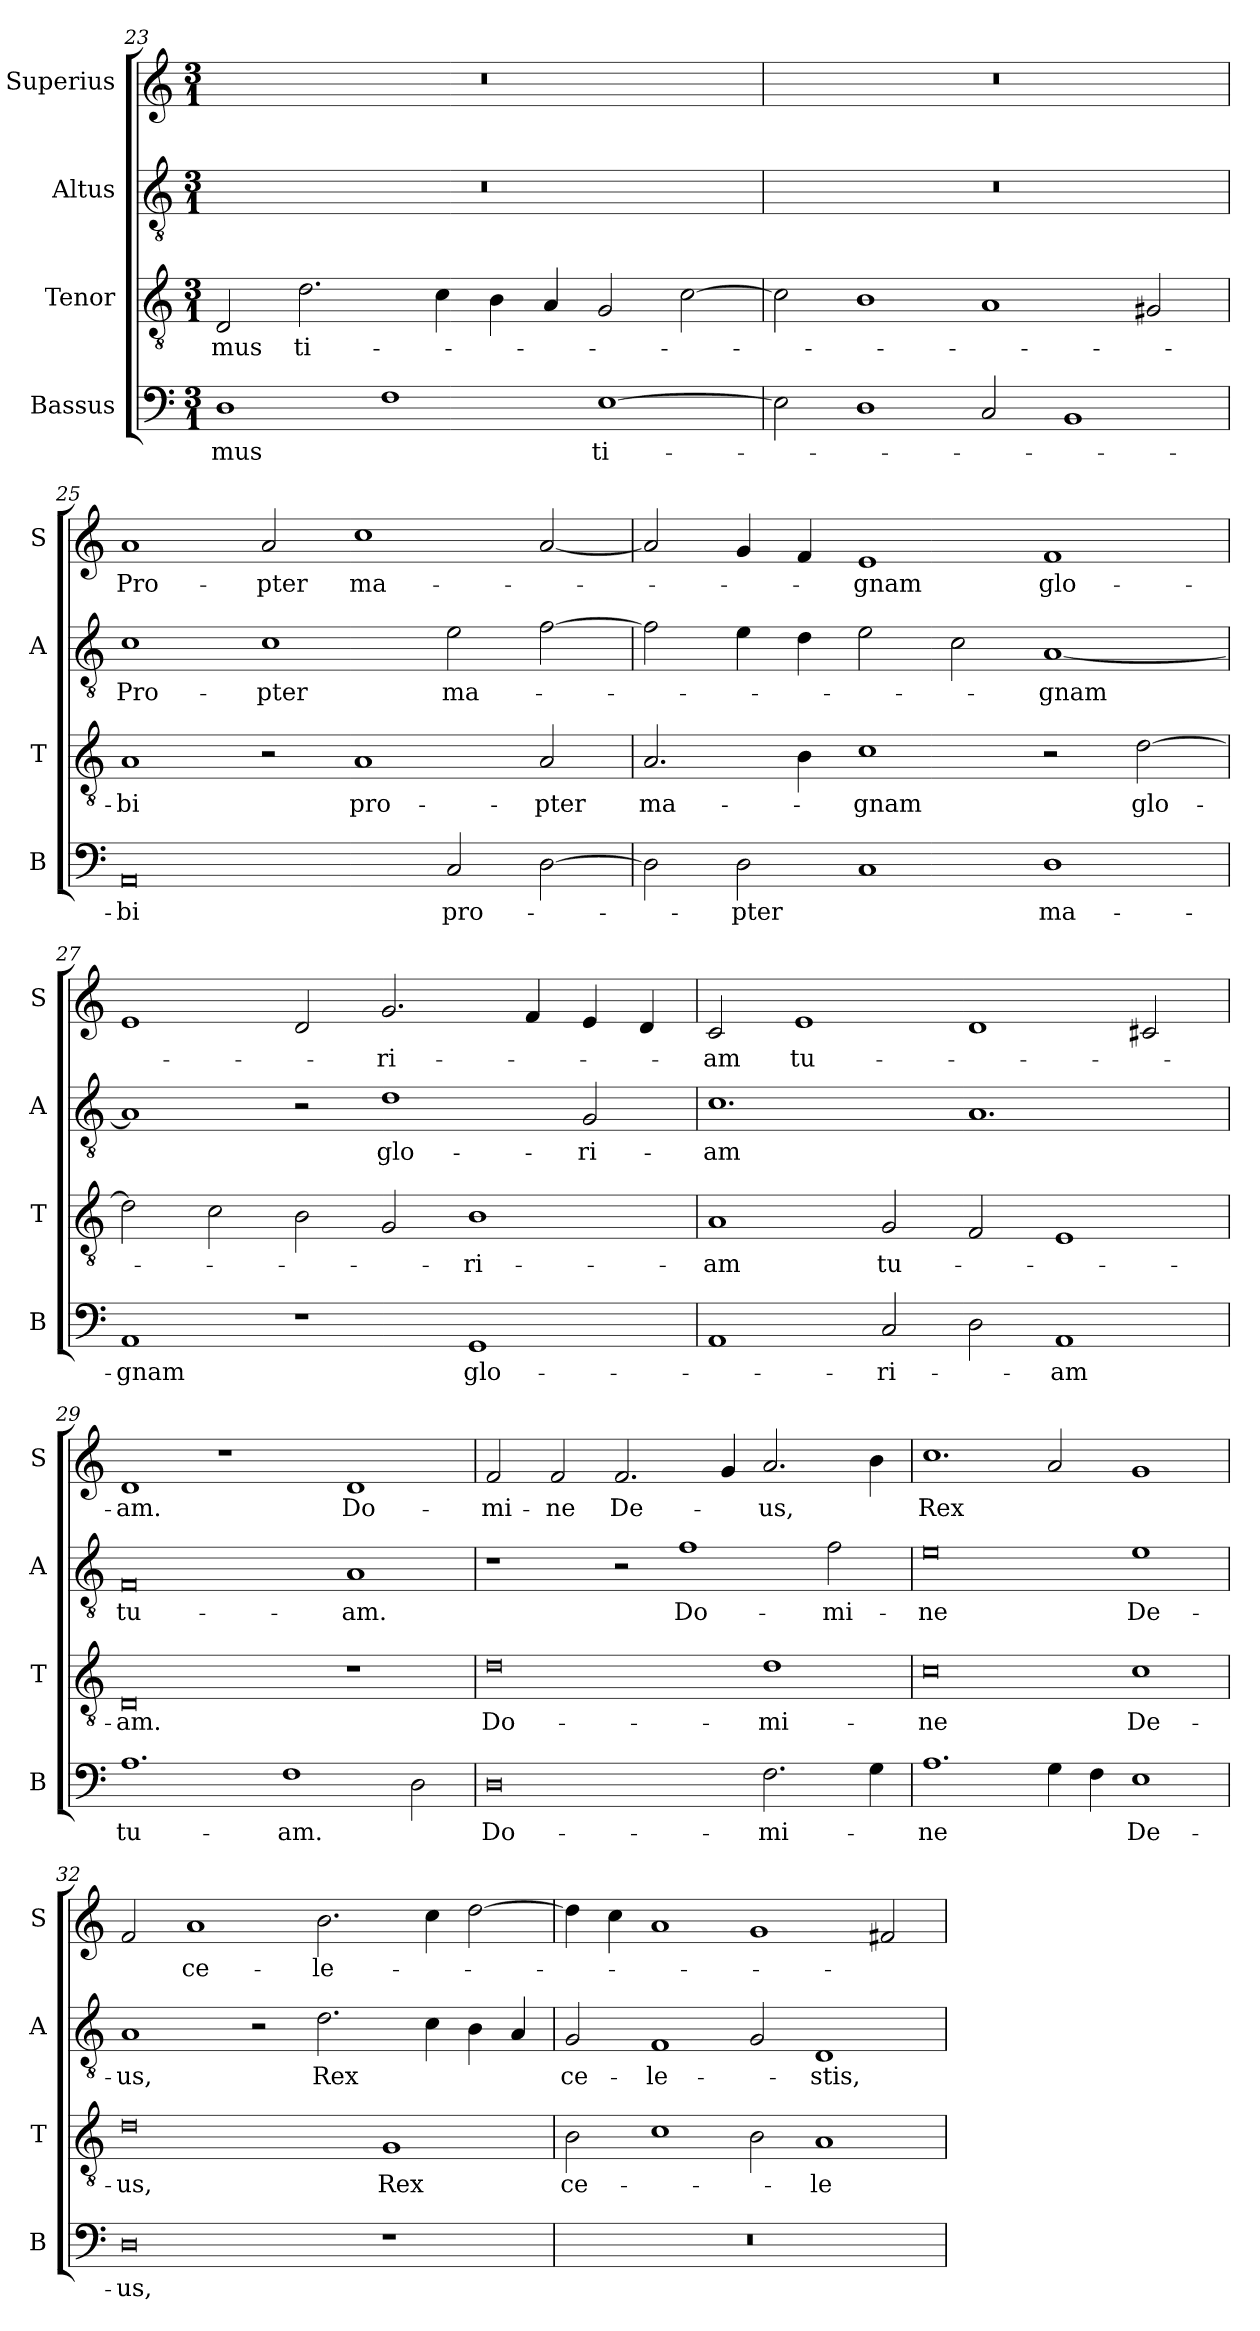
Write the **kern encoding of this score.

**kern	**text	**kern	**text	**kern	**text	**kern	**text
*part4	*part4	*part3	*part3	*part2	*part2	*part1	*part1
*staff4	*staff4	*staff3	*staff3	*staff2	*staff2	*staff1	*staff1
*I"Bassus	*	*I"Tenor	*	*I"Altus	*	*I"Superius	*
*I'B	*	*I'T	*	*I'A	*	*I'S	*
*clefF4	*	*clefGv2	*	*clefGv2	*	*clefG2	*
*k[]	*	*k[]	*	*k[]	*	*k[]	*
*M3/1	*	*M3/1	*	*M3/1	*	*M3/1	*
=23	=23	=23	=23	=23	=23	=23	=23
1D	-mus	2D	-mus	0.r	.	0.r	.
.	.	2.d	ti-	.	.	.	.
1F	.	.	.	.	.	.	.
.	.	4c	.	.	.	.	.
.	.	4B	.	.	.	.	.
.	.	4A	.	.	.	.	.
[1E	ti-	2G	.	.	.	.	.
.	.	[2c	.	.	.	.	.
=24	=24	=24	=24	=24	=24	=24	=24
2E]	.	2c]	.	0.r	.	0.r	.
1D	.	1B	.	.	.	.	.
2C	.	1A	.	.	.	.	.
1BB	.	.	.	.	.	.	.
.	.	2G#X	.	.	.	.	.
=25	=25	=25	=25	=25	=25	=25	=25
0AA	-bi	1A	-bi	1c	Pro-	1a	Pro-
.	.	2r	.	1c	-pter	2a	-pter
.	.	1A	pro-	.	.	1cc	ma-
2C	pro-	.	.	2e	ma-	.	.
[2D	.	2A	-pter	[2f	.	[2a	.
=26	=26	=26	=26	=26	=26	=26	=26
2D]	.	2.A	ma-	2f]	.	2a]	.
2D	-pter	.	.	4e	.	4g	.
.	.	4B	.	4d	.	4f	.
1C	.	1c	-gnam	2e	.	1e	-gnam
.	.	.	.	2c	.	.	.
1D	ma-	2r	.	[1A	-gnam	1f	glo-
.	.	[2d	glo-	.	.	.	.
=27	=27	=27	=27	=27	=27	=27	=27
1AA	-gnam	2d]	.	1A]	.	1e	.
.	.	2c	.	.	.	.	.
1r	.	2B	.	2r	.	2d	.
.	.	2G	.	1d	glo-	2.g	-ri-
!	!LO:LY:i	!	!	!	!	!	!
1GG	glo-	1B	-ri-	.	.	.	.
.	.	.	.	.	.	4f	.
.	.	.	.	2G	-ri-	4e	.
.	.	.	.	.	.	4d	.
=28	=28	=28	=28	=28	=28	=28	=28
1AA	.	1A	-am	1.c	-am	2c	-am
.	.	.	.	.	.	1e	tu-
!	!LO:LY:i	!	!	!	!	!	!
2C	-ri-	2G	tu-	.	.	.	.
2D	.	2F	.	1.A	.	1d	.
!	!LO:LY:i	!	!	!	!	!	!
1AA	-am	1E	.	.	.	.	.
.	.	.	.	.	.	2c#X	.
=29	=29	=29	=29	=29	=29	=29	=29
!	!LO:LY:i	!	!	!	!	!	!
1.A	tu-	0D	-am.	0F	tu-	1d	-am.
.	.	.	.	.	.	1r	.
!	!LO:LY:i	!	!	!	!	!	!
1F	-am.	.	.	.	.	.	.
.	.	1r	.	1A	-am.	1d	Do-
2D	.	.	.	.	.	.	.
=30	=30	=30	=30	=30	=30	=30	=30
0D	Do-	0d	Do-	1r	.	2f	-mi-
.	.	.	.	.	.	2f	-ne
.	.	.	.	2r	.	2.f	De-
.	.	.	.	1f	Do-	.	.
.	.	.	.	.	.	4g	.
2.F	-mi-	1d	-mi-	.	.	2.a	-us,
.	.	.	.	2f	-mi-	.	.
4G	.	.	.	.	.	4b	.
=31	=31	=31	=31	=31	=31	=31	=31
1.A	-ne	0c	-ne	0e	-ne	1.cc	Rex
4G	.	.	.	.	.	2a	.
4F	.	.	.	.	.	.	.
1E	De-	1c	De-	1e	De-	1g	.
=32	=32	=32	=32	=32	=32	=32	=32
0D	-us,	0d	-us,	1A	-us,	2f	.
.	.	.	.	.	.	1a	ce-
.	.	.	.	2r	.	.	.
.	.	.	.	2.d	Rex	2.b	-le-
1r	.	1G	Rex	.	.	.	.
.	.	.	.	4c	.	4cc	.
.	.	.	.	4B	.	[2dd	.
.	.	.	.	4A	.	.	.
=33	=33	=33	=33	=33	=33	=33	=33
0.r	.	2B	ce-	2G	ce-	4dd]	.
.	.	.	.	.	.	4cc	.
.	.	1c	.	1F	-le-	1a	.
.	.	2B	.	2G	.	1g	.
.	.	1A	-le-	1D	-stis,	.	.
.	.	.	.	.	.	2f#X	.
=	=	=	=	=	=	=	=
*-	*-	*-	*-	*-	*-	*-	*-
